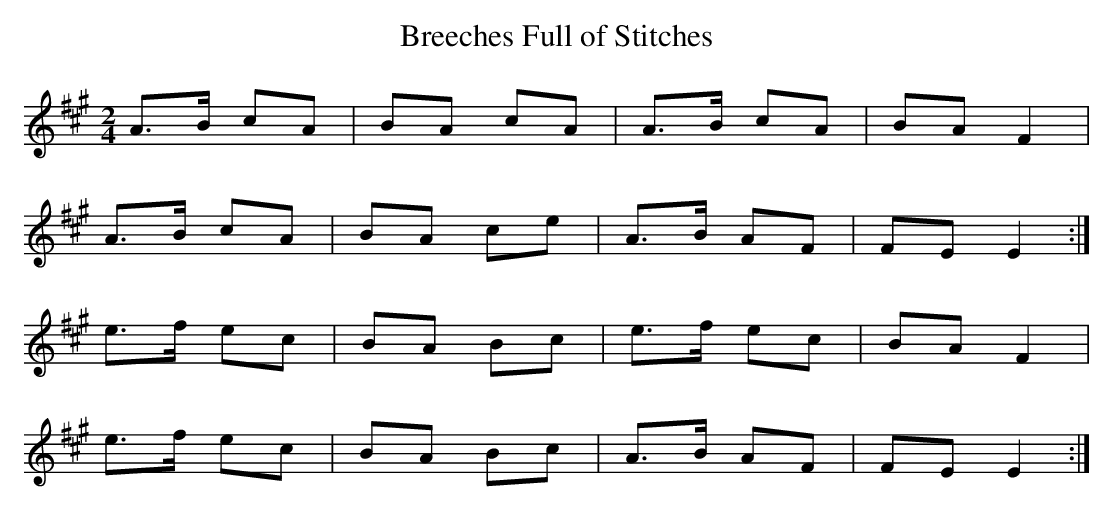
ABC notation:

X:1
T:Breeches Full of Stitches
M:2/4
L:1/8
K:A Major
A3/B/ cA|BA cA|A3/B/ cA|BA F2|!
A3/B/ cA|BA ce|A3/B/ AF|FE E2:|!
e3/f/ ec|BA Bc|e3/f/ ec|BA F2|!
e3/f/ ec|BA Bc|A3/B/ AF|FE E2:|!
